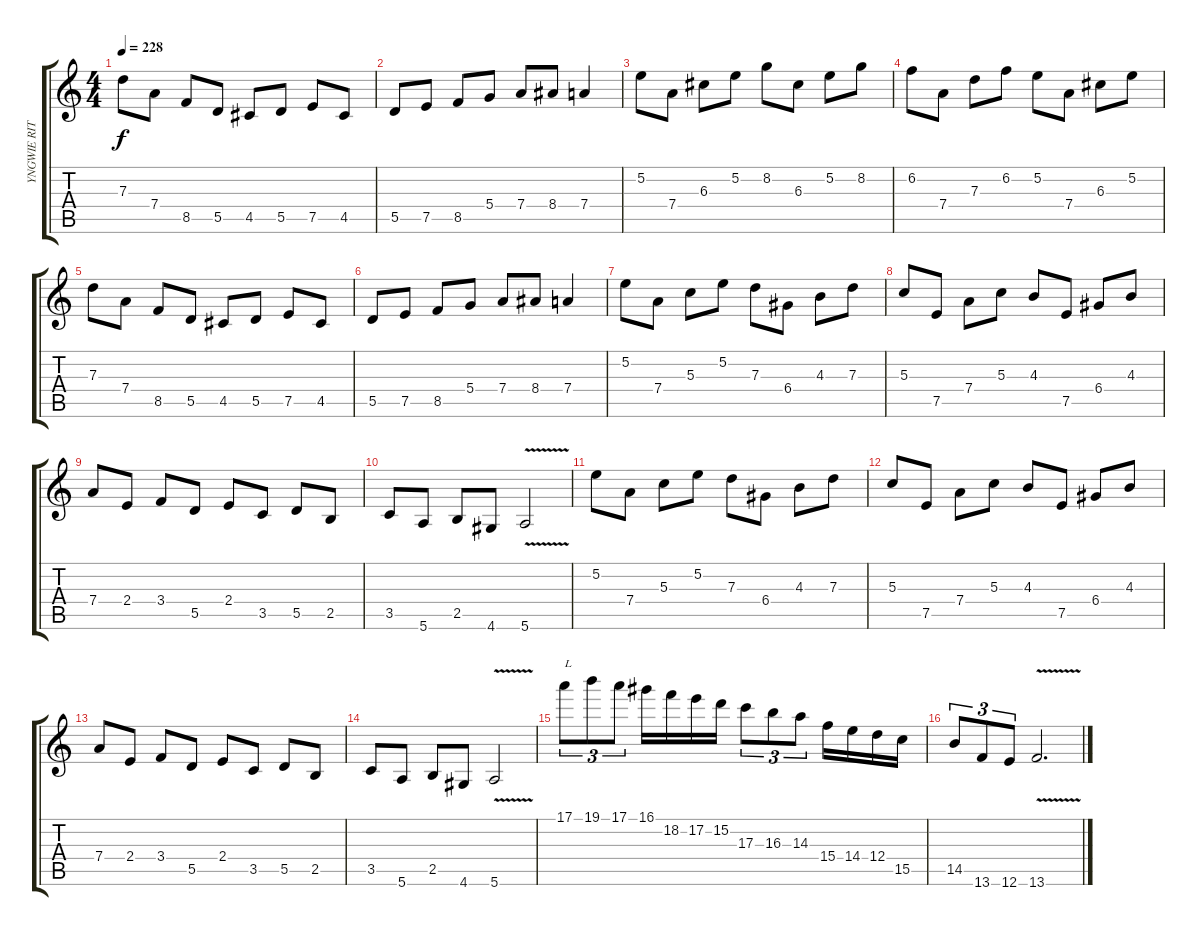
\track ("YNGWIE RITHMIC GUITAR" "YNGWIE RIT") {instrument distortionguitar}
\staff {score tabs}
\tuning (E4 B3 G3 D3 A2 E2) {hide}
\ts (4 4)
\tempo 228
\clef g2
\ks c
7.3.8{dy f} 7.4.8 8.5.8 5.5.8 4.5.8 5.5.8 7.5.8 4.5.8 |
5.5.8 7.5.8 8.5.8 5.4.8 7.4.8 8.4.8 7.4.4 |
5.2.8 7.4.8 6.3.8 5.2.8 8.2.8 6.3.8 5.2.8 8.2.8 |
6.2.8 7.4.8 7.3.8 6.2.8 5.2.8 7.4.8 6.3.8 5.2.8 |
7.3.8 7.4.8 8.5.8 5.5.8 4.5.8 5.5.8 7.5.8 4.5.8 |
5.5.8 7.5.8 8.5.8 5.4.8 7.4.8 8.4.8 7.4.4 |
5.2.8 7.4.8 5.3.8 5.2.8 7.3.8 6.4.8 4.3.8 7.3.8 |
5.3.8 7.5.8 7.4.8 5.3.8 4.3.8 7.5.8 6.4.8 4.3.8 |
7.4.8 2.4.8 3.4.8 5.5.8 2.4.8 3.5.8 5.5.8 2.5.8 |
3.5.8 5.6.8 2.5.8 4.6.8 5.6{v}.2 |
5.2.8 7.4.8 5.3.8 5.2.8 7.3.8 6.4.8 4.3.8 7.3.8 |
5.3.8 7.5.8 7.4.8 5.3.8 4.3.8 7.5.8 6.4.8 4.3.8 |
7.4.8 2.4.8 3.4.8 5.5.8 2.4.8 3.5.8 5.5.8 2.5.8 |
3.5.8 5.6.8 2.5.8 4.6.8 5.6{v}.2 |
17.1.8{tu (3 2) txt "L"} 19.1.8{tu (3 2)} 17.1.8{tu (3 2)} 16.1.16 18.2.16 17.2.16 15.2.16 17.3.8{tu (3 2)} 16.3.8{tu (3 2)} 14.3.8{tu (3 2)} 15.4.16 14.4.16 12.4.16 15.5.16 |
14.5.8{tu (3 2)} 13.6.8{tu (3 2)} 12.6.8{tu (3 2)} 13.6{v}.2{d}
